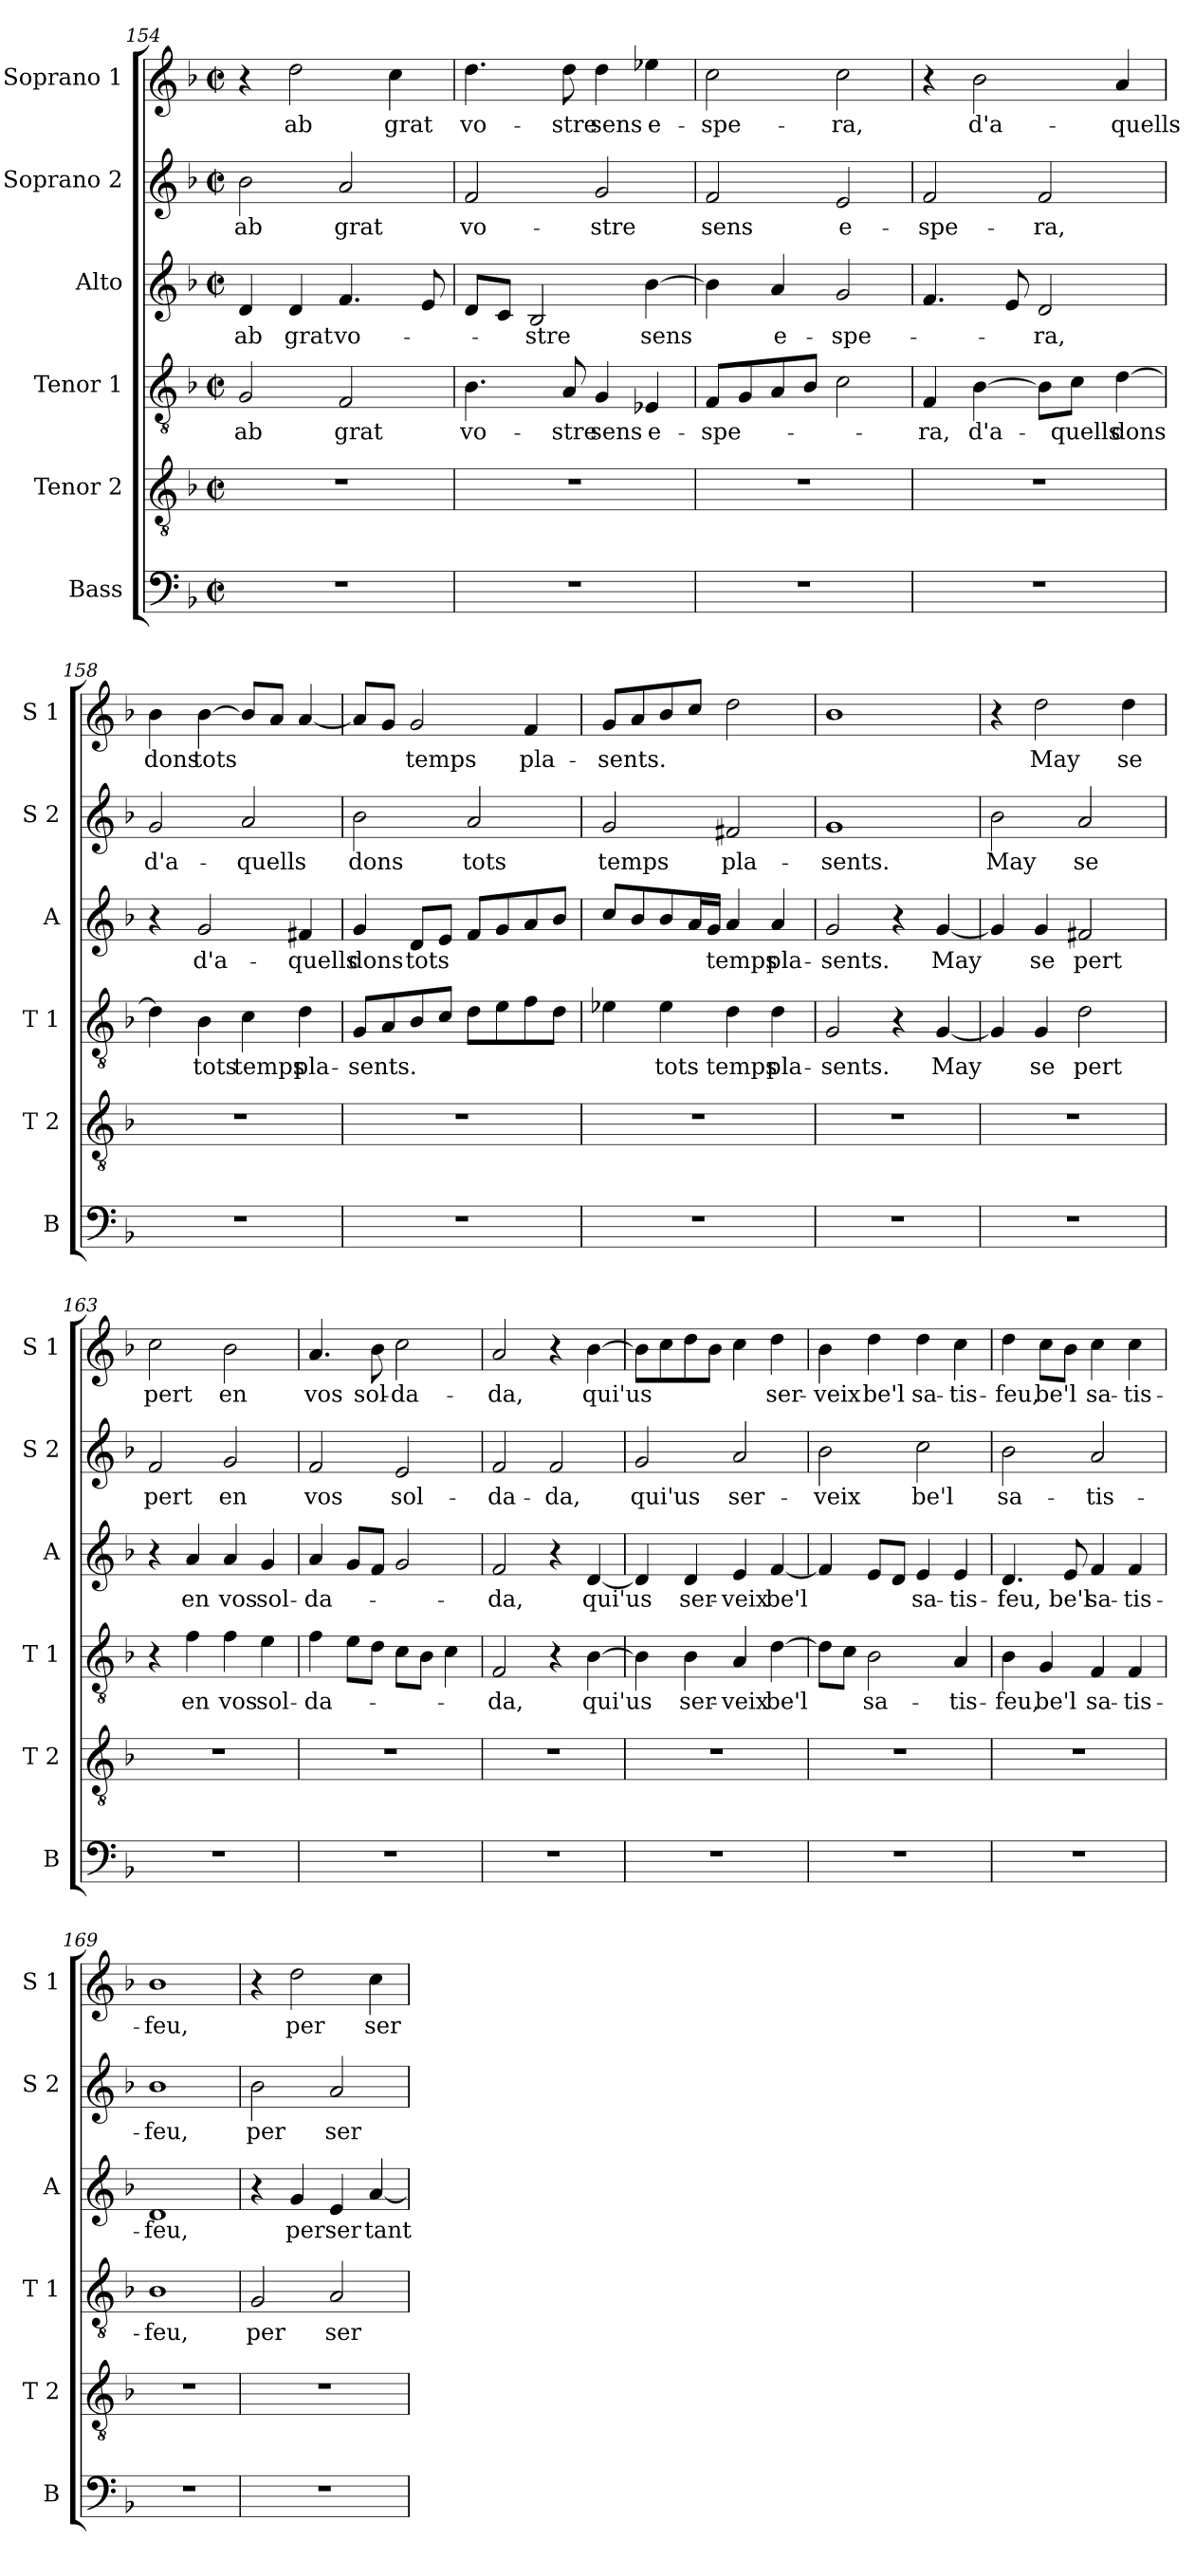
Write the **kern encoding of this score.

**kern	**kern	**kern	**text	**kern	**text	**kern	**text	**kern	**text
*part6	*part5	*part4	*part4	*part3	*part3	*part2	*part2	*part1	*part1
*staff6	*staff5	*staff4	*staff4	*staff3	*staff3	*staff2	*staff2	*staff1	*staff1
*I"Bass	*I"Tenor 2	*I"Tenor 1	*	*I"Alto	*	*I"Soprano 2	*	*I"Soprano 1	*
*I'B	*I'T 2	*I'T 1	*	*I'A	*	*I'S 2	*	*I'S 1	*
*clefF4	*clefGv2	*clefGv2	*	*clefG2	*	*clefG2	*	*clefG2	*
*k[b-]	*k[b-]	*k[b-]	*	*k[b-]	*	*k[b-]	*	*k[b-]	*
*F:	*F:	*F:	*	*F:	*	*F:	*	*F:	*
*M2/2	*M2/2	*M2/2	*	*M2/2	*	*M2/2	*	*M2/2	*
*met(c|)	*met(c|)	*met(c|)	*	*met(c|)	*	*met(c|)	*	*met(c|)	*
=154	=154	=154	=154	=154	=154	=154	=154	=154	=154
1r	1r	2G/	ab	4d/	ab	2b-\	ab	4r	.
.	.	.	.	4d/	grat	.	.	2dd\	ab
.	.	2F/	grat	4.f/	vo-	2a/	grat	.	.
.	.	.	.	.	.	.	.	4cc\	grat
.	.	.	.	8e/	.	.	.	.	.
=155	=155	=155	=155	=155	=155	=155	=155	=155	=155
1r	1r	4.B-\	vo-	8d/L	.	2f/	vo-	4.dd\	vo-
.	.	.	.	8c/J	.	.	.	.	.
.	.	.	.	2B-/	-stre	.	.	.	.
.	.	8A/	-stre	.	.	.	.	8dd\	-stre
.	.	4G/	sens	.	.	2g/	-stre	4dd\	sens
.	.	4E-X/	e-	[4b-\	sens	.	.	4ee-X\	e-
!!LO:LB:g=z
=156	=156	=156	=156	=156	=156	=156	=156	=156	=156
1r	1r	8F/L	-spe-	4b-\]	.	2f/	sens	2cc\	-spe-
.	.	8G/	.	.	.	.	.	.	.
.	.	8A/	.	4a/	e-	.	.	.	.
.	.	8B-/J	.	.	.	.	.	.	.
.	.	2c\	.	2g/	-spe-	2e/	e-	2cc\	-ra,
=157	=157	=157	=157	=157	=157	=157	=157	=157	=157
1r	1r	4F/	-ra,	4.f/	.	2f/	-spe-	4r	.
.	.	[4B-\	d'a-	.	.	.	.	2b-\	d'a-
.	.	.	.	8e/	.	.	.	.	.
.	.	8B-\L]	.	2d/	-ra,	2f/	-ra,	.	.
.	.	8c\J	-quells	.	.	.	.	.	.
.	.	[4d\	dons	.	.	.	.	4a/	-quells
=158	=158	=158	=158	=158	=158	=158	=158	=158	=158
1r	1r	4d\]	.	4r	.	2g/	d'a-	4b-\	dons
.	.	4B-\	tots	2g/	d'a-	.	.	[4b-\	tots
.	.	4c\	temps	.	.	2a/	-quells	8b-/L]	.
.	.	.	.	.	.	.	.	8a/J	.
.	.	4d\	pla-	4f#X/	-quells	.	.	[4a/	.
=159	=159	=159	=159	=159	=159	=159	=159	=159	=159
1r	1r	8G/L	-sents.	4g/	dons	2b-\	dons	8a/L]	.
.	.	8A/	.	.	.	.	.	8g/J	.
.	.	8B-/	.	8d/L	tots	.	.	2g/	temps
.	.	8c/J	.	8e/J	.	.	.	.	.
.	.	8d\L	.	8f/L	.	2a/	tots	.	.
.	.	8e\	.	8g/	.	.	.	.	.
.	.	8f\	.	8a/	.	.	.	4f/	pla-
.	.	8d\J	.	8b-/J	.	.	.	.	.
!!LO:LB:g=z
=160	=160	=160	=160	=160	=160	=160	=160	=160	=160
1r	1r	4e-X\	.	8cc/L	.	2g/	temps	8g/L	-sents.
.	.	.	.	8b-/	.	.	.	8a/	.
.	.	4e-\	tots	8b-/	.	.	.	8b-/	.
.	.	.	.	16a/L	.	.	.	8cc/J	.
.	.	.	.	16g/JJ	.	.	.	.	.
.	.	4d\	temps	4a/	temps	2f#X/	pla-	2dd\	.
.	.	4d\	pla-	4a/	pla-	.	.	.	.
=161	=161	=161	=161	=161	=161	=161	=161	=161	=161
1r	1r	2G/	-sents.	2g/	-sents.	1g	-sents.	1b-	.
.	.	4r	.	4r	.	.	.	.	.
.	.	[4G/	May	[4g/	May	.	.	.	.
=162	=162	=162	=162	=162	=162	=162	=162	=162	=162
1r	1r	4G/]	.	4g/]	.	2b-\	May	4r	.
.	.	4G/	se	4g/	se	.	.	2dd\	May
.	.	2d\	pert	2f#X/	pert	2a/	se	.	.
.	.	.	.	.	.	.	.	4dd\	se
=163	=163	=163	=163	=163	=163	=163	=163	=163	=163
1r	1r	4r	.	4r	.	2f/	pert	2cc\	pert
.	.	4f\	en	4a/	en	.	.	.	.
.	.	4f\	vos	4a/	vos	2g/	en	2b-\	en
.	.	4e\	sol-	4g/	sol-	.	.	.	.
=164	=164	=164	=164	=164	=164	=164	=164	=164	=164
1r	1r	4f\	-da-	4a/	-da-	2f/	vos	4.a/	vos
.	.	8e\L	.	8g/L	.	.	.	.	.
.	.	8d\J	.	8f/J	.	.	.	8b-\	sol-
.	.	8c\L	.	2g/	.	2e/	sol-	2cc\	-da-
.	.	8B-\J	.	.	.	.	.	.	.
.	.	4c\	.	.	.	.	.	.	.
!!LO:PB:g=z
=165	=165	=165	=165	=165	=165	=165	=165	=165	=165
1r	1r	2F/	-da,	2f/	-da,	2f/	-da-	2a/	-da,
.	.	4r	.	4r	.	2f/	-da,	4r	.
.	.	[4B-\	qui'us	[4d/	qui'us	.	.	[4b-\	qui'us
=166	=166	=166	=166	=166	=166	=166	=166	=166	=166
1r	1r	4B-\]	.	4d/]	.	2g/	qui'us	8b-\L]	.
.	.	.	.	.	.	.	.	8cc\	.
.	.	4B-\	ser-	4d/	ser-	.	.	8dd\	.
.	.	.	.	.	.	.	.	8b-\J	.
.	.	4A/	-veix	4e/	-veix	2a/	ser-	4cc\	.
.	.	[4d\	be'l	[4f/	be'l	.	.	4dd\	ser-
=167	=167	=167	=167	=167	=167	=167	=167	=167	=167
1r	1r	8d\L]	.	4f/]	.	2b-\	-veix	4b-\	-veix
.	.	8c\J	.	.	.	.	.	.	.
.	.	2B-\	sa-	8e/L	.	.	.	4dd\	be'l
.	.	.	.	8d/J	.	.	.	.	.
.	.	.	.	4e/	sa-	2cc\	be'l	4dd\	sa-
.	.	4A/	-tis-	4e/	-tis-	.	.	4cc\	-tis-
=168	=168	=168	=168	=168	=168	=168	=168	=168	=168
1r	1r	4B-\	-feu,	4.d/	-feu,	2b-\	sa-	4dd\	-feu,
.	.	4G/	be'l	.	.	.	.	8cc\L	be'l
.	.	.	.	8e/	be'l	.	.	8b-\J	.
.	.	4F/	sa-	4f/	sa-	2a/	-tis-	4cc\	sa-
.	.	4F/	-tis-	4f/	-tis-	.	.	4cc\	-tis-
=169	=169	=169	=169	=169	=169	=169	=169	=169	=169
1r	1r	1B-	-feu,	1d	-feu,	1b-	-feu,	1b-	-feu,
!!LO:LB:g=z
=170	=170	=170	=170	=170	=170	=170	=170	=170	=170
1r	1r	2G/	per	4r	.	2b-\	per	4r	.
.	.	.	.	4g/	per	.	.	2dd\	per
.	.	2A/	ser	4e/	ser	2a/	ser	.	.
.	.	.	.	[4a/	tant	.	.	4cc\	ser
=	=	=	=	=	=	=	=	=	=
*-	*-	*-	*-	*-	*-	*-	*-	*-	*-
